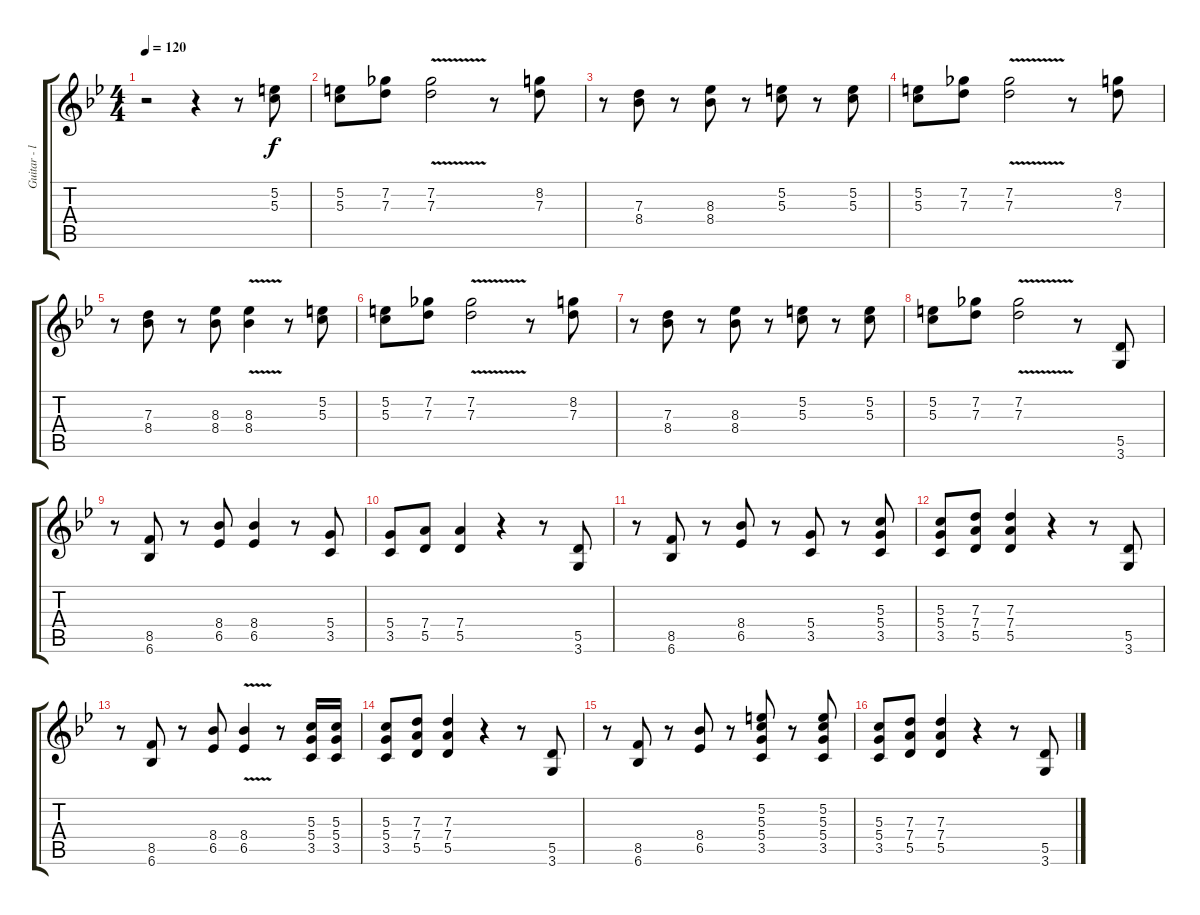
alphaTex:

\track ("Guitar - left" "Guitar - l") {instrument distortionguitar}
\staff {score tabs}
\tuning (E4 B3 G3 D3 A2 E2) {hide}
\ts (4 4)
\tempo 120
\clef g2
\ks bb
r.2{dy f instrument distortionguitar} r.4 r.8 (5.2 5.3).8 |
(5.2 5.3).8 (7.2 7.3).8 (7.2{v} 7.3{v}).2 r.8 (8.2 7.3).8 |
r.8 (7.3 8.4).8 r.8 (8.3 8.4).8 r.8 (5.2 5.3).8 r.8 (5.2 5.3).8 |
(5.2 5.3).8 (7.2 7.3).8 (7.2{v} 7.3{v}).2 r.8 (8.2 7.3).8 |
r.8 (7.3 8.4).8 r.8 (8.3 8.4).8 (8.3{v} 8.4{v}).4 r.8 (5.2 5.3).8 |
(5.2 5.3).8 (7.2 7.3).8 (7.2{v} 7.3{v}).2 r.8 (8.2 7.3).8 |
r.8 (7.3 8.4).8 r.8 (8.3 8.4).8 r.8 (5.2 5.3).8 r.8 (5.2 5.3).8 |
(5.2 5.3).8 (7.2 7.3).8 (7.2{v} 7.3{v}).2 r.8 (5.5 3.6).8 |
r.8 (8.5 6.6).8 r.8 (8.4 6.5).8 (8.4 6.5).4 r.8 (5.4 3.5).8 |
(5.4 3.5).8 (7.4 5.5).8 (7.4 5.5).4 r.4 r.8 (5.5 3.6).8 |
r.8 (8.5 6.6).8 r.8 (8.4 6.5).8 r.8 (5.4 3.5).8 r.8 (5.3 5.4 3.5).8 |
(5.3 5.4 3.5).8 (7.3 7.4 5.5).8 (7.3 7.4 5.5).4 r.4 r.8 (5.5 3.6).8 |
r.8 (8.5 6.6).8 r.8 (8.4 6.5).8 (8.4{v} 6.5{v}).4 r.8 (5.3 5.4 3.5).16 (5.3 5.4 3.5).16 |
(5.3 5.4 3.5).8 (7.3 7.4 5.5).8 (7.3 7.4 5.5).4 r.4 r.8 (5.5 3.6).8 |
r.8 (8.5 6.6).8 r.8 (8.4 6.5).8 r.8 (5.2 5.3 5.4 3.5).8 r.8 (5.2 5.3 5.4 3.5).8 |
(5.3 5.4 3.5).8 (7.3 7.4 5.5).8 (7.3 7.4 5.5).4 r.4 r.8 (5.5 3.6).8
